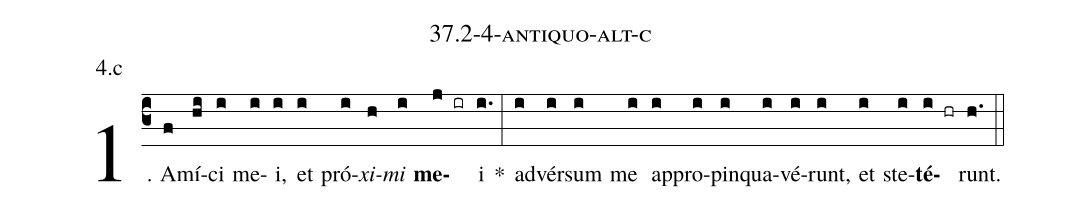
name: 37.2-4-antiquo-alt-c;
annotation: 4.c;
%%
(c3)1. A(f)mí(hi)ci(i) me(i)i,(i) et(i) pró(i)<i>xi</i>(h)<i>mi</i>(i) <b>me</b>(j ir)i(i.) *(:) ad(i)vér(i)sum(i) me(i) ap(i)pro(i)pin(i)qua(i)vé(i)runt,(i) et(i) ste(i)<b>té</b>(i hr)runt.(h.) (::)


%E(i) u(i) o(i) u(i) a(i) e.(h.) (::)
